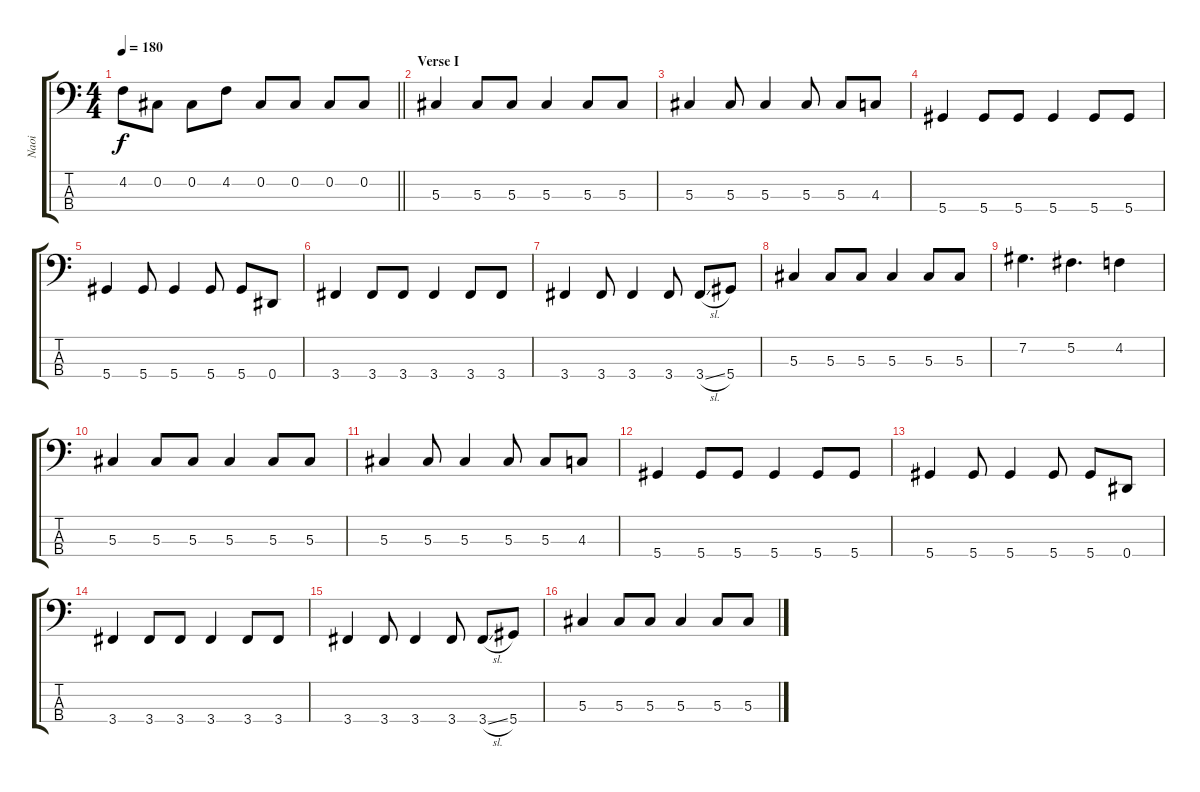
\track ("Naoi" "Naoi") {instrument electricbasspick}
\staff {score tabs}
\tuning (Gb2 Db2 Ab1 Eb1) {hide}
\ts (4 4)
\tempo 180
\clef f4
\barLineRight lightlight
\ks c
4.2.8{dy f} 0.2.8 0.2.8 4.2.8 0.2.8 0.2.8 0.2.8 0.2.8 |
\section ("" "Verse I")
5.3.4 5.3.8 5.3.8 5.3.4 5.3.8 5.3.8 |
5.3.4 5.3.8 5.3.4 5.3.8 5.3.8 4.3.8 |
5.4.4 5.4.8 5.4.8 5.4.4 5.4.8 5.4.8 |
5.4.4 5.4.8 5.4.4 5.4.8 5.4.8 0.4.8 |
3.4.4 3.4.8 3.4.8 3.4.4 3.4.8 3.4.8 |
3.4.4 3.4.8 3.4.4 3.4.8 3.4{sl}.8 5.4.8 |
5.3.4 5.3.8 5.3.8 5.3.4 5.3.8 5.3.8 |
7.2.4{d} 5.2.4{d} 4.2.4 |
5.3.4 5.3.8 5.3.8 5.3.4 5.3.8 5.3.8 |
5.3.4 5.3.8 5.3.4 5.3.8 5.3.8 4.3.8 |
5.4.4 5.4.8 5.4.8 5.4.4 5.4.8 5.4.8 |
5.4.4 5.4.8 5.4.4 5.4.8 5.4.8 0.4.8 |
3.4.4 3.4.8 3.4.8 3.4.4 3.4.8 3.4.8 |
3.4.4 3.4.8 3.4.4 3.4.8 3.4{sl}.8 5.4.8 |
5.3.4 5.3.8 5.3.8 5.3.4 5.3.8 5.3.8
